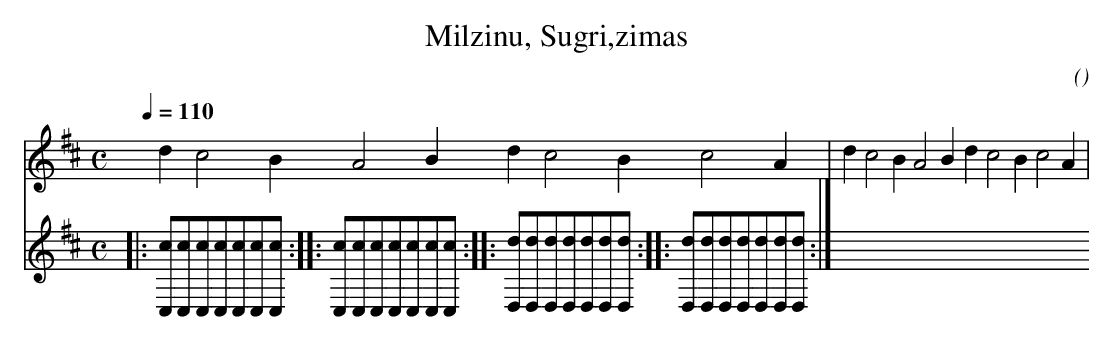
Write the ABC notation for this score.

X:1
T:Milzinu, Sugri,zimas
C:
O:
M:C
L:1/4
Q:1/4=110
K:D
V:1
d c2 B A2 B d c2 B c2 A | d c2 B A2 B d c2 B c2 A |
V:2
|:[C,/c/][C,/c/][C,/c/][C,/c/][C,/c/][C,/c/][C,/c/] :|
|:[C,/c/][C,/c/][C,/c/][C,/c/][C,/c/][C,/c/][C,/c/] :|
|:[D,/d/][D,/d/][D,/d/][D,/d/][D,/d/][D,/d/][D,/d/] :|
|:[D,/d/][D,/d/][D,/d/][D,/d/][D,/d/][D,/d/][D,/d/] :|
